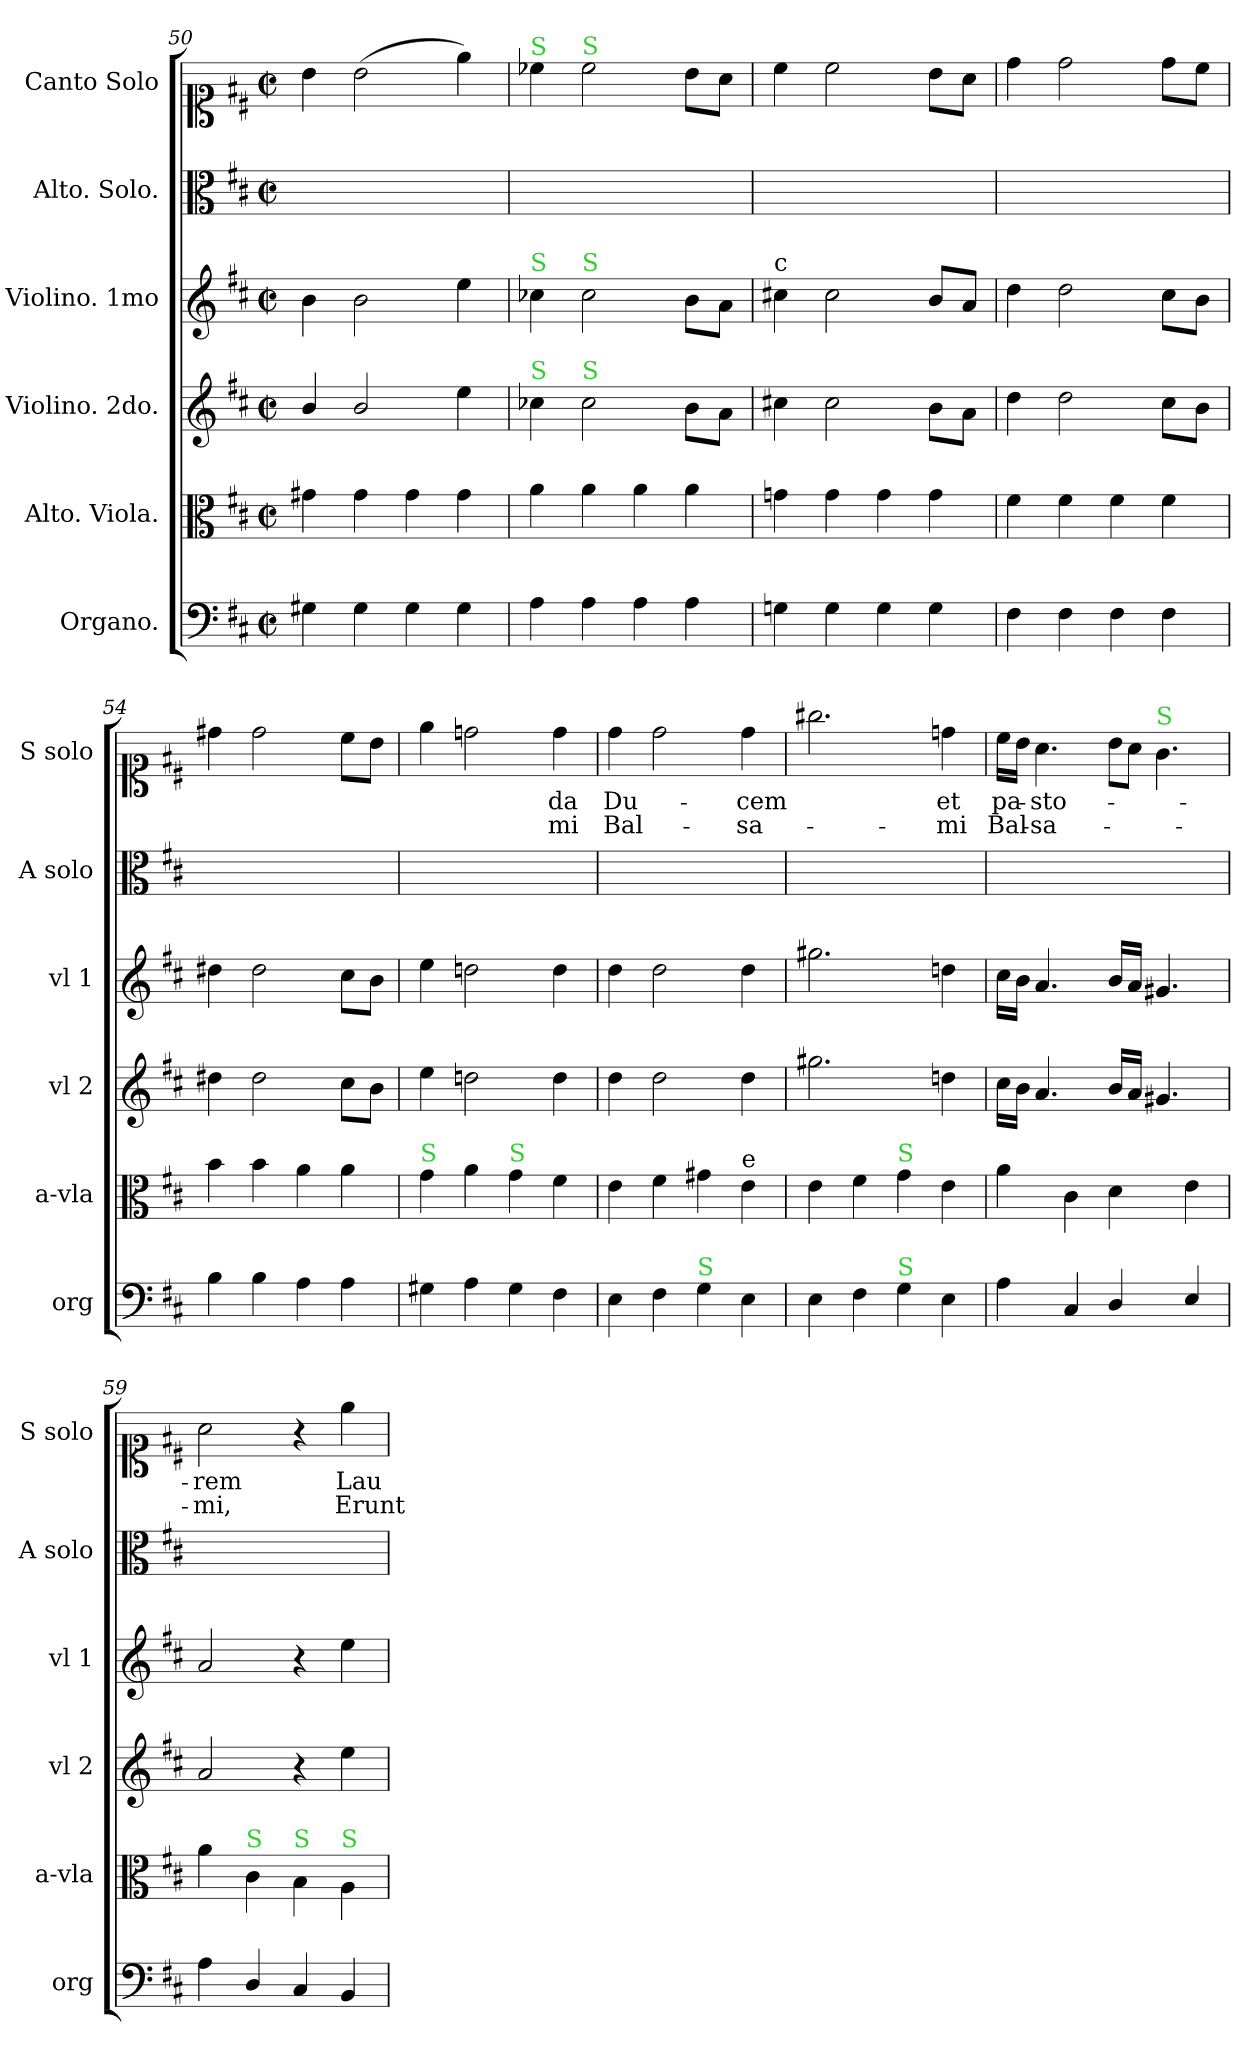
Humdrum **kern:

**kern	**kern	**kern	**kern	**kern	**kern	**text	**text
*part6	*part5	*part4	*part3	*part2	*part1	*part1	*part1
*staff6	*staff5	*staff4	*staff3	*staff2	*staff1	*staff1	*staff1
*I"Organo.	*I"Alto. Viola.	*I"Violino. 2do.	*I"Violino. 1mo	*I"Alto. Solo.	*I"Canto Solo	*	*
*I'org	*I'a-vla	*I'vl 2	*I'vl 1	*I'A solo	*I'S solo	*	*
*clefF4	*clefC3	*clefG2	*clefG2	*clefC3	*clefC1	*	*
*k[f#c#]	*k[f#c#]	*k[f#c#]	*k[f#c#]	*k[f#c#]	*k[f#c#]	*	*
*M2/2	*M2/2	*M2/2	*M2/2	*M2/2	*M2/2	*	*
*met(c|)	*met(c|)	*met(c|)	*met(c|)	*met(c|)	*met(c|)	*	*
=50	=50	=50	=50	=50	=50	=50	=50
4G#X\	4g#X\	4b/	4b\	1ryy	4b\	.	.
4G#\	4g#\	2b/	2b\	.	(>2b\	.	.
4G#\	4g#\	.	.	.	.	.	.
4G#\	4g#\	4ee\	4ee\	.	4ee\)	.	.
=51	=51	=51	=51	=51	=51	=51	=51
!	!	!	!	!	!LO:TX:a:color=limegreen:t=S	!	!
!	!	!	!LO:TX:a:color=limegreen:t=S	!	!	!	!
!	!	!LO:TX:a:color=limegreen:t=S	!	!	!	!	!
4A\	4a\	4cc-X\	4cc-X\	1ryy	4cc-X\	.	.
!	!	!	!	!	!LO:TX:a:color=limegreen:t=S	!	!
!	!	!	!LO:TX:a:color=limegreen:t=S	!	!	!	!
!	!	!LO:TX:a:color=limegreen:t=S	!	!	!	!	!
4A\	4a\	2cc-\	2cc-\	.	2cc-\	.	.
4A\	4a\	.	.	.	.	.	.
4A\	4a\	8b\L	8b\L	.	8b\L	.	.
.	.	8a\J	8a\J	.	8a\J	.	.
=52	=52	=52	=52	=52	=52	=52	=52
!	!	!	!LO:TX:a:t=c	!	!	!	!
4Gn\	4gn\	4cc#X\	4cc#X\	1ryy	4cc#\	.	.
4G\	4g\	2cc#\	2cc#\	.	2cc#\	.	.
4G\	4g\	.	.	.	.	.	.
4G\	4g\	8b\L	8b/L	.	8b\L	.	.
.	.	8a\J	8a/J	.	8a\J	.	.
=53	=53	=53	=53	=53	=53	=53	=53
4F#\	4f#\	4dd\	4dd\	1ryy	4dd\	.	.
4F#\	4f#\	2dd\	2dd\	.	2dd\	.	.
4F#\	4f#\	.	.	.	.	.	.
4F#\	4f#\	8cc#\L	8cc#\L	.	8dd\L	.	.
.	.	8b\J	8b\J	.	8cc#\J	.	.
=54	=54	=54	=54	=54	=54	=54	=54
4B\	4b\	4dd#X\	4dd#X\	1ryy	4dd#X\	.	.
4B\	4b\	2dd#\	2dd#\	.	2dd#\	.	.
4A\	4a\	.	.	.	.	.	.
4A\	4a\	8cc#\L	8cc#\L	.	8cc#\L	.	.
.	.	8b\J	8b\J	.	8b\J	.	.
=55	=55	=55	=55	=55	=55	=55	=55
!	!LO:TX:a:color=limegreen:t=S	!	!	!	!	!	!
4G#X\	4g\	4ee\	4ee\	1ryy	4ee\	.	.
4A\	4a\	2ddn\	2ddn\	.	2ddn\	.	.
!	!LO:TX:a:color=limegreen:t=S	!	!	!	!	!	!
4G#\	4g\	.	.	.	.	.	.
4F#\	4f#\	4dd\	4dd\	.	4dd\	-da	-mi
=56	=56	=56	=56	=56	=56	=56	=56
4E\	4e\	4dd\	4dd\	1ryy	4dd\	Du-	Bal-
4F#\	4f#\	2dd\	2dd\	.	2dd\	.	.
!LO:TX:a:color=limegreen:t=S	!	!	!	!	!	!	!
4G\	4g#X\	.	.	.	.	.	.
!	!LO:TX:a:t=e	!	!	!	!	!	!
4E\	4e\	4dd\	4dd\	.	4dd\	-cem	-sa-
=57	=57	=57	=57	=57	=57	=57	=57
4E\	4e\	2.gg#X\	2.gg#X\	1ryy	2.gg#X\	.	.
4F#\	4f#\	.	.	.	.	.	.
!	!LO:TX:a:color=limegreen:t=S	!	!	!	!	!	!
!LO:TX:a:color=limegreen:t=S	!	!	!	!	!	!	!
4G\	4g\	.	.	.	.	.	.
4E\	4e\	4ddn\	4ddn\	.	4ddn\	et	-mi
=58	=58	=58	=58	=58	=58	=58	=58
4A\	4a\	16cc#\LL	16cc#\LL	1ryy	16cc#\LL	pa-	Bal-
.	.	16b\JJ	16b\JJ	.	16b\JJ	.	.
.	.	4.a/	4.a/	.	4.a\	-sto-	sa-
4C#/	4c#\	.	.	.	.	.	.
!	!	!	!	!	!LO:N:vis=8	!	!
4D/	4d\	16b/LL	16b/LL	.	16b\L	.	.
!	!	!	!	!	!LO:N:vis=8	!	!
.	.	16a/JJ	16a/JJ	.	16a\J	.	.
!	!	!	!	!	!LO:TX:a:color=limegreen:t=S	!	!
.	.	4.g#X/	4.g#X/	.	4.g\	.	.
4E/	4e\	.	.	.	.	.	.
=59	=59	=59	=59	=59	=59	=59	=59
4A\	4a\	2a/	2a/	1ryy	2a\	-rem	-mi,
!	!LO:TX:a:color=limegreen:t=S	!	!	!	!	!	!
4D/	4c#\	.	.	.	.	.	.
!	!LO:TX:a:color=limegreen:t=S	!	!	!	!	!	!
4C#/	4B\	4r	4r	.	4r	.	.
!	!LO:TX:a:color=limegreen:t=S	!	!	!	!	!	!
4BB/	4A\	4ee\	4ee\	.	4ee\	Lau-	Erunt
=	=	=	=	=	=	=	=
*-	*-	*-	*-	*-	*-	*-	*-
